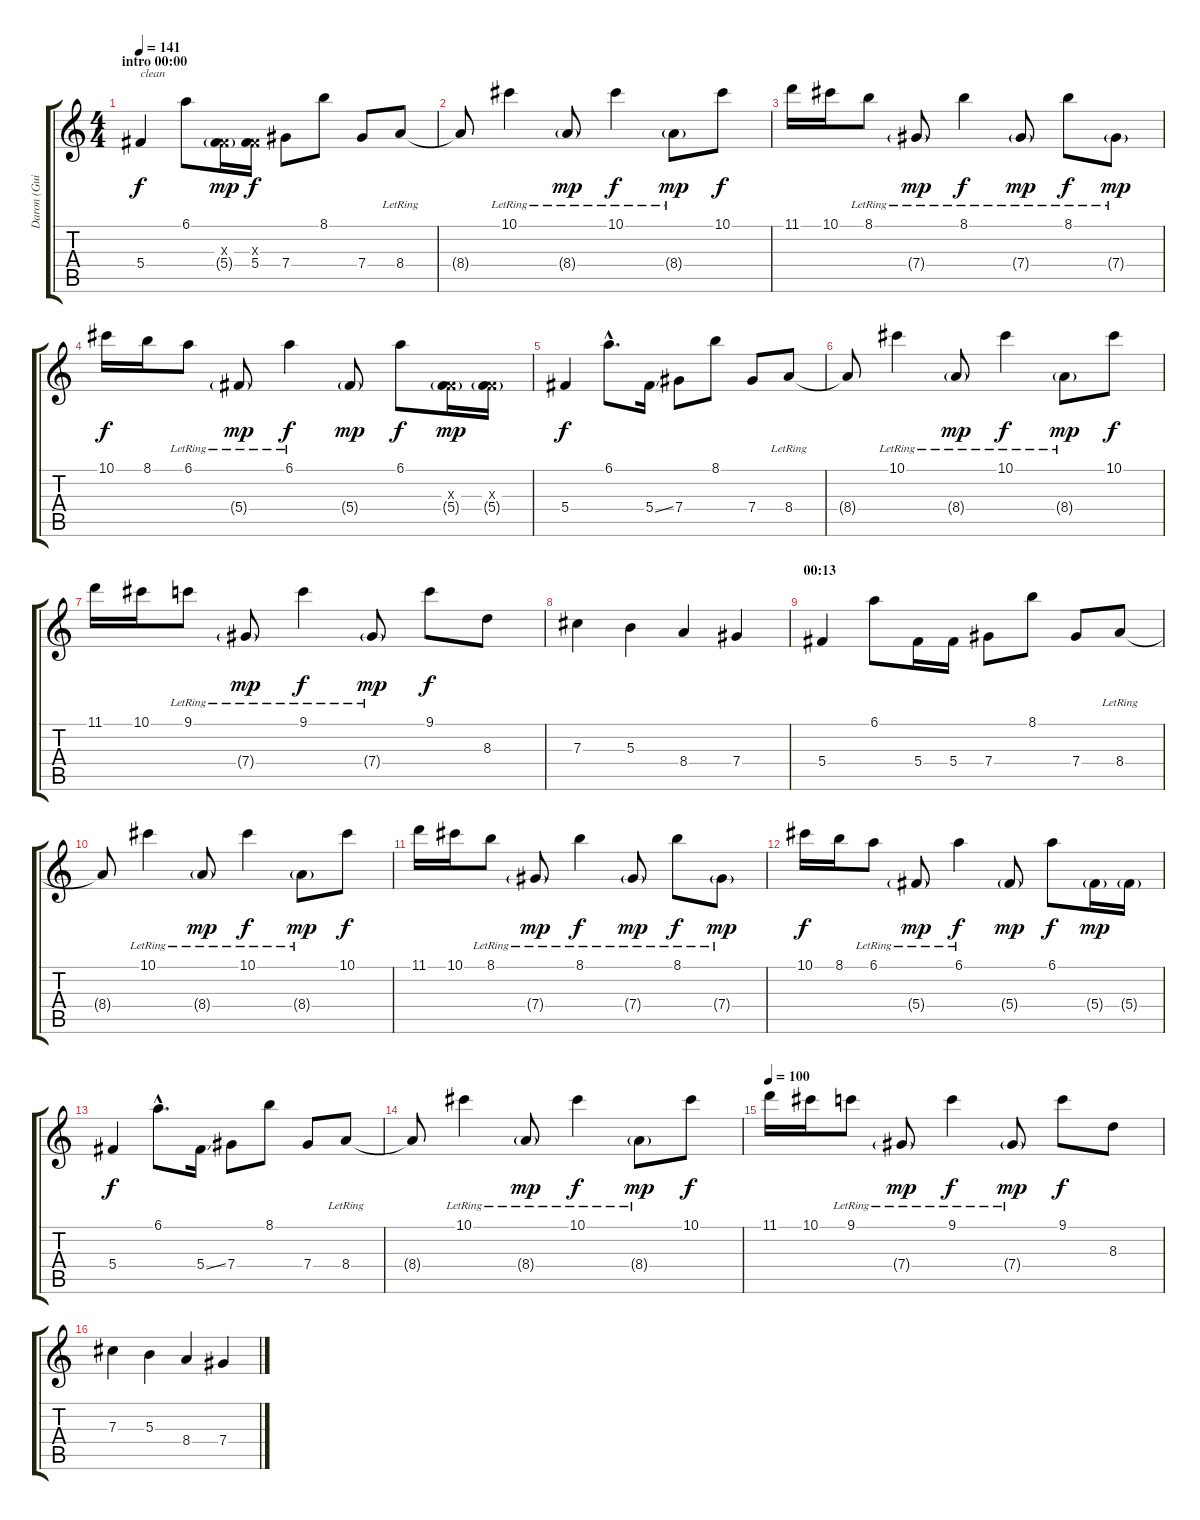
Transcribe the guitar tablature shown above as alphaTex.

\track ("Daron (Guitar 1)" "Daron (Gui") {instrument electricguitarmuted}
\staff {score tabs}
\tuning (Eb4 Bb3 Gb3 Db3 Ab2 Db2) {hide}
\ts (4 4)
\section ("" "intro 00:00")
\tempo 141
\clef g2
\ks c
5.4.4{txt "clean" dy f balance 8 instrument electricguitarmuted} 6.1.8 (0.3{x} 5.4{g}).16{dy mp} (0.3{x} 5.4).16{dy f} 7.4.8 8.1.8 7.4.8 8.4{lr}.8 |
8.4{t}.8 10.1{lr}.4 8.4{g lr}.8{dy mp} 10.1{lr}.4{dy f} 8.4{g lr}.8{dy mp} 10.1.8{dy f} |
11.1.16 10.1.16 8.1{lr}.8 7.4{g lr}.8{dy mp} 8.1{lr}.4{dy f} 7.4{g lr}.8{dy mp} 8.1{lr}.8{dy f} 7.4{g lr}.8{dy mp} |
10.1.16{dy f} 8.1.16 6.1{lr}.8 5.4{g lr}.8{dy mp} 6.1{lr}.4{dy f} 5.4{g}.8{dy mp} 6.1.8{dy f} (0.3{x} 5.4{g}).16{dy mp} (0.3{x} 5.4{g}).16 |
5.4.4{dy f} 6.1{hac}.8{d} 5.4{ss}.16 7.4.8 8.1.8 7.4.8 8.4{lr}.8 |
8.4{t}.8 10.1{lr}.4 8.4{g lr}.8{dy mp} 10.1{lr}.4{dy f} 8.4{g lr}.8{dy mp} 10.1.8{dy f} |
11.1.16 10.1.16 9.1{lr}.8 7.4{g lr}.8{dy mp} 9.1{lr}.4{dy f} 7.4{g lr}.8{dy mp} 9.1.8{dy f} 8.3.8 |
7.3.4 5.3.4 8.4.4 7.4.4 |
\section ("" "00:13")
5.4.4 6.1.8 5.4.16 5.4.16 7.4.8 8.1.8 7.4.8 8.4{lr}.8 |
8.4{t}.8 10.1{lr}.4 8.4{g lr}.8{dy mp} 10.1{lr}.4{dy f} 8.4{g lr}.8{dy mp} 10.1.8{dy f} |
11.1.16 10.1.16 8.1{lr}.8 7.4{g lr}.8{dy mp} 8.1{lr}.4{dy f} 7.4{g lr}.8{dy mp} 8.1{lr}.8{dy f} 7.4{g lr}.8{dy mp} |
10.1.16{dy f} 8.1.16 6.1{lr}.8 5.4{g lr}.8{dy mp} 6.1{lr}.4{dy f} 5.4{g}.8{dy mp} 6.1.8{dy f} 5.4{g}.16{dy mp} 5.4{g}.16 |
5.4.4{dy f} 6.1{hac}.8{d} 5.4{ss}.16 7.4.8 8.1.8 7.4.8 8.4{lr}.8 |
8.4{t}.8 10.1{lr}.4 8.4{g lr}.8{dy mp} 10.1{lr}.4{dy f} 8.4{g lr}.8{dy mp} 10.1.8{dy f} |
\tempo 100
11.1.16 10.1.16 9.1{lr}.8 7.4{g lr}.8{dy mp} 9.1{lr}.4{dy f} 7.4{g lr}.8{dy mp} 9.1.8{dy f} 8.3.8 |
7.3.4 5.3.4 8.4.4 7.4.4
